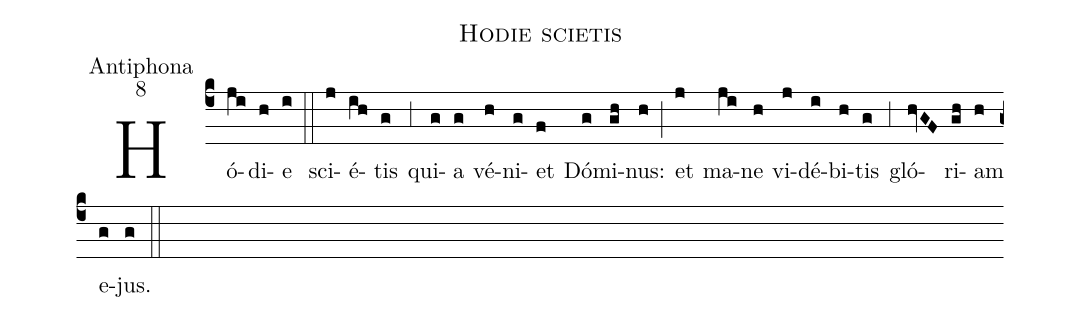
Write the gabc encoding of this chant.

name:Hodie scietis;
office-part:Antiphona;
mode:8;
%%
(c4) Hó(ji)di(h)e(i) (::)
sci(j)é(ih)tis(g) (,3) qui(g)a(g) vé(h)ni(g)et(f) Dó(g)mi(gh)nus:(h) (;) et(j) ma(ji)ne(h) vi(j)dé(i)bi(h)tis(g) (,3) gló(hvGF)ri(gh)am(h) e(g)jus.(g) (::)
